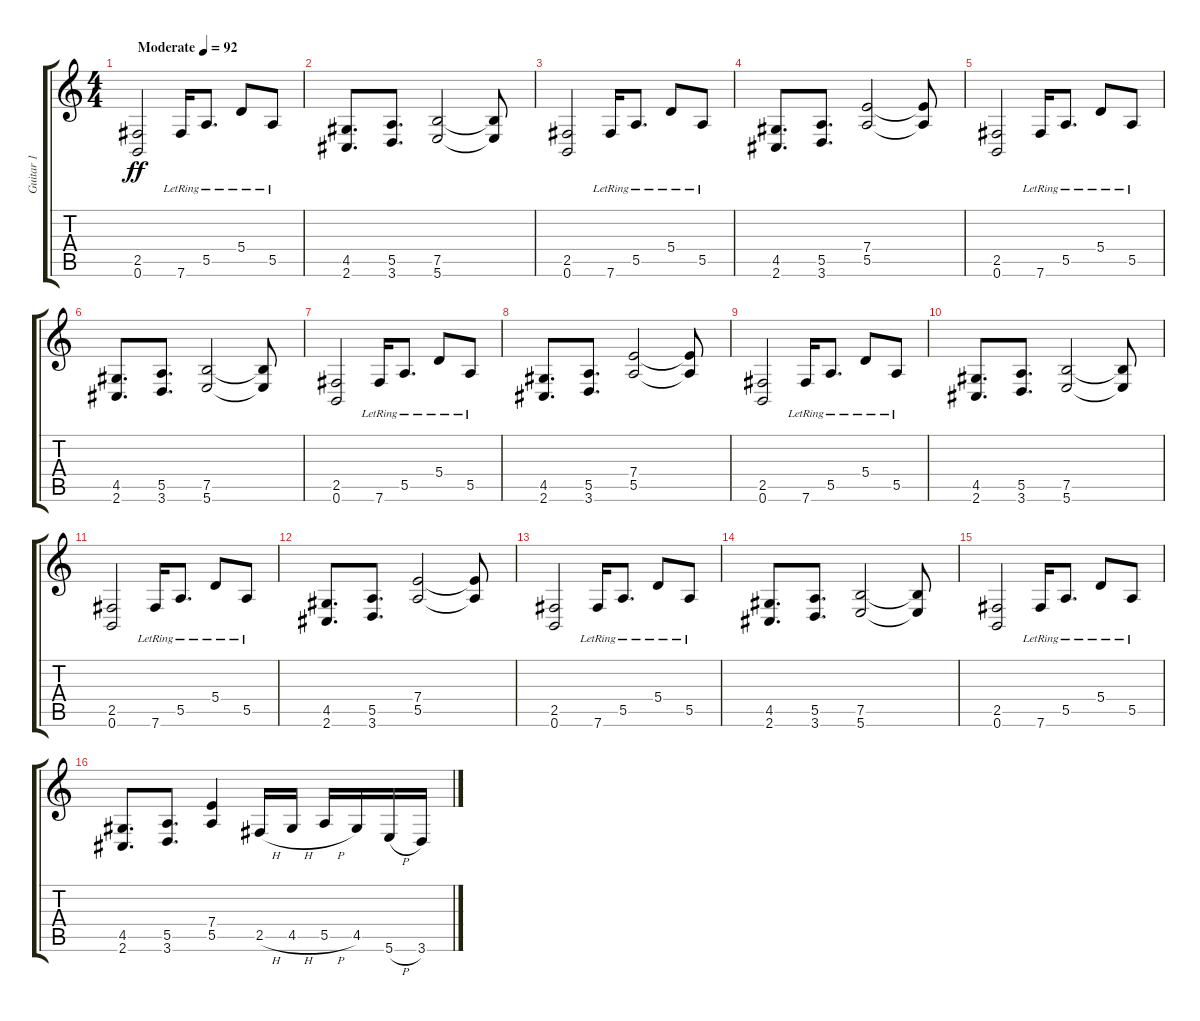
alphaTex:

\track ("Guitar 1" "Guitar 1") {instrument distortionguitar}
\staff {score tabs}
\tuning (B3 Gb3 D3 A2 E2 B1) {hide}
\ts (4 4)
\tempo (92 "Moderate")
\clef g2
\ks c
(2.5 0.6).2{dy ff instrument distortionguitar} 7.6{lr}.16 5.5{lr}.8{d} 5.4{lr}.8 5.5{lr}.8 |
(4.5 2.6).8{d} (5.5 3.6).8{d} (7.5 5.6).2 (7.5{t} 5.6{t}).8 |
(2.5 0.6).2 7.6{lr}.16 5.5{lr}.8{d} 5.4{lr}.8 5.5{lr}.8 |
(4.5 2.6).8{d} (5.5 3.6).8{d} (7.4 5.5).2 (7.4{t} 5.5{t}).8 |
(2.5 0.6).2 7.6{lr}.16 5.5{lr}.8{d} 5.4{lr}.8 5.5{lr}.8 |
(4.5 2.6).8{d} (5.5 3.6).8{d} (7.5 5.6).2 (7.5{t} 5.6{t}).8 |
(2.5 0.6).2 7.6{lr}.16 5.5{lr}.8{d} 5.4{lr}.8 5.5{lr}.8 |
(4.5 2.6).8{d} (5.5 3.6).8{d} (7.4 5.5).2 (7.4{t} 5.5{t}).8 |
(2.5 0.6).2 7.6{lr}.16 5.5{lr}.8{d} 5.4{lr}.8 5.5{lr}.8 |
(4.5 2.6).8{d} (5.5 3.6).8{d} (7.5 5.6).2 (7.5{t} 5.6{t}).8 |
(2.5 0.6).2 7.6{lr}.16 5.5{lr}.8{d} 5.4{lr}.8 5.5{lr}.8 |
(4.5 2.6).8{d} (5.5 3.6).8{d} (7.4 5.5).2 (7.4{t} 5.5{t}).8 |
(2.5 0.6).2 7.6{lr}.16 5.5{lr}.8{d} 5.4{lr}.8 5.5{lr}.8 |
(4.5 2.6).8{d} (5.5 3.6).8{d} (7.5 5.6).2 (7.5{t} 5.6{t}).8 |
(2.5 0.6).2 7.6{lr}.16 5.5{lr}.8{d} 5.4{lr}.8 5.5{lr}.8 |
(4.5 2.6).8{d} (5.5 3.6).8{d} (7.4 5.5).4 2.5{h}.16 4.5{h}.16 5.5{h}.16 4.5.16 5.6{h}.16 3.6.16
